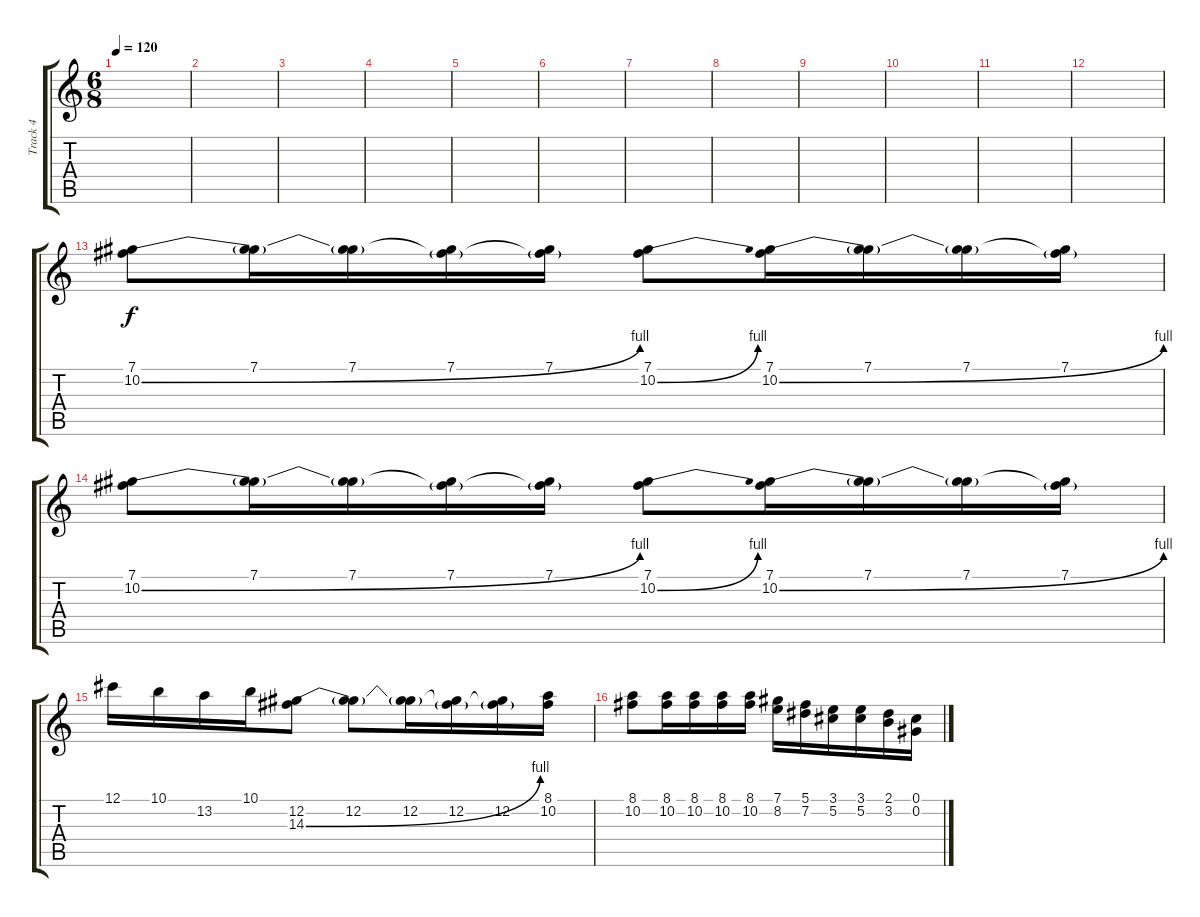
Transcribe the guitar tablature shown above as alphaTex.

\track ("Track 4" "Track 4") {instrument overdrivenguitar}
\staff {score tabs}
\tuning (Db4 Ab3 E3 B2 Gb2 Db2) {hide}
\ts (6 8)
\tempo 120
\clef g2
\ks c
|
|
|
|
|
|
|
|
|
|
|
|
(7.1 10.2{be (bend 0 0 60 4)}).8 (7.1 10.2{t}).16 (7.1 10.2{t}).16 (7.1 10.2{t}).16 (7.1 10.2{t}).16 (7.1 10.2{be (bend 0 0 60 4)}).8 (7.1 10.2{be (bend 0 0 60 4)}).16 (7.1 10.2{t}).16 (7.1 10.2{t}).16 (7.1 10.2{t}).16 |
(7.1 10.2{be (bend 0 0 60 4)}).8 (7.1 10.2{t}).16 (7.1 10.2{t}).16 (7.1 10.2{t}).16 (7.1 10.2{t}).16 (7.1 10.2{be (bend 0 0 60 4)}).8 (7.1 10.2{be (bend 0 0 60 4)}).16 (7.1 10.2{t}).16 (7.1 10.2{t}).16 (7.1 10.2{t}).16 |
12.1.16 10.1.16 13.2.16 10.1.16 (12.2 14.3{be (bend 0 0 60 4)}).8 (12.2 14.3{t}).8 (12.2 14.3{t}).16 (12.2 14.3{t}).16 (12.2 14.3{t}).16 (8.1 10.2).16 |
(8.1 10.2).8 (8.1 10.2).16 (8.1 10.2).16 (8.1 10.2).16 (8.1 10.2).16 (7.1 8.2).16 (5.1 7.2).16 (3.1 5.2).16 (3.1 5.2).16 (2.1 3.2).16 (0.1 0.2).16
